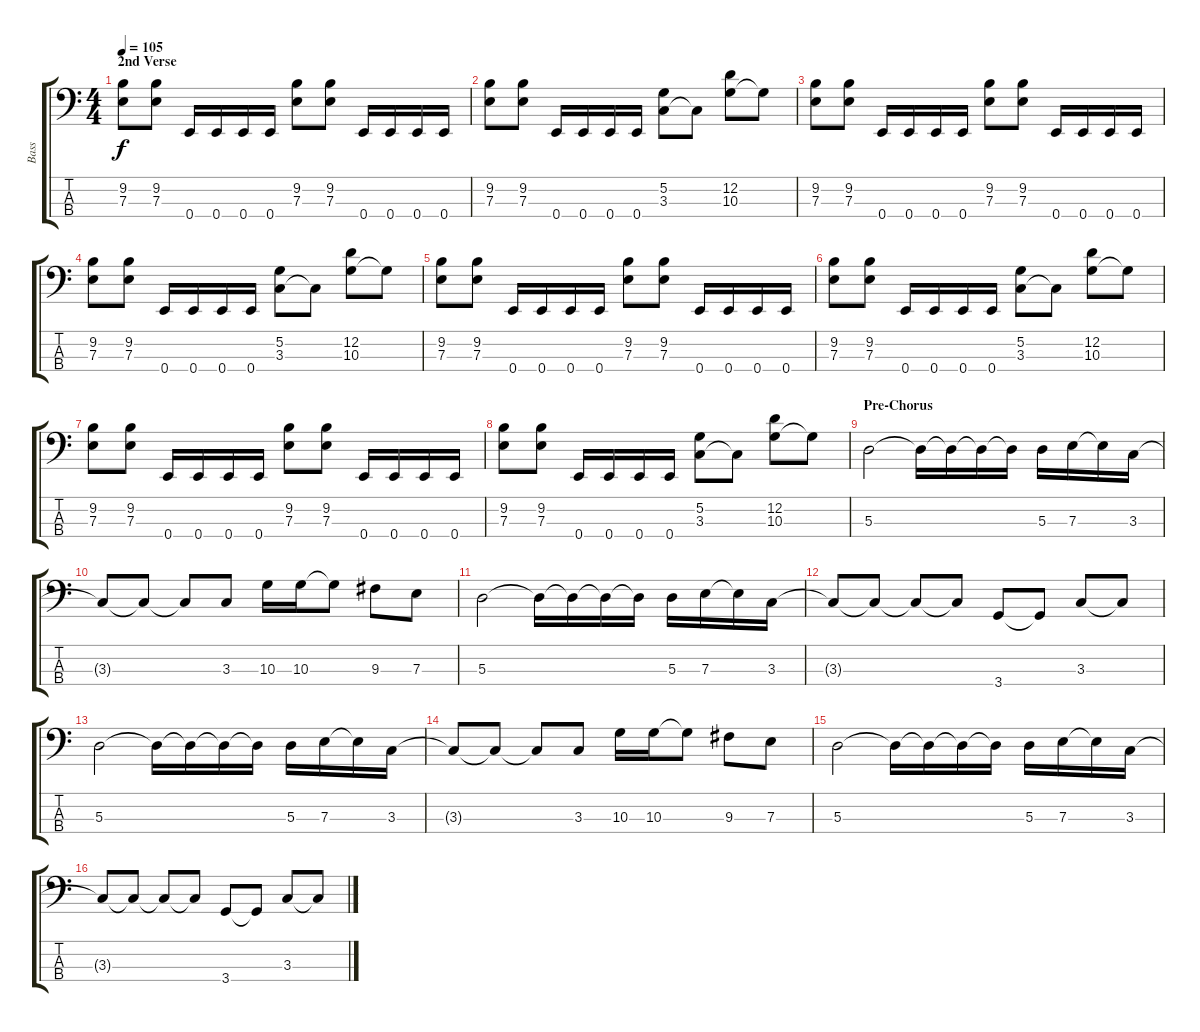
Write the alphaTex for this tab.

\track ("Bass" "Bass") {instrument electricbassfinger}
\staff {score tabs}
\tuning (G2 D2 A1 E1) {hide}
\ts (4 4)
\section ("" "2nd Verse")
\tempo 105
\clef f4
\ks c
(9.2 7.3).8{dy f} (9.2 7.3).8 0.4.16 0.4.16 0.4.16 0.4.16 (9.2 7.3).8 (9.2 7.3).8 0.4.16 0.4.16 0.4.16 0.4.16 |
(9.2 7.3).8 (9.2 7.3).8 0.4.16 0.4.16 0.4.16 0.4.16 (5.2 3.3).8 3.3{t}.8 (12.2 10.3).8 10.3{t}.8 |
(9.2 7.3).8 (9.2 7.3).8 0.4.16 0.4.16 0.4.16 0.4.16 (9.2 7.3).8 (9.2 7.3).8 0.4.16 0.4.16 0.4.16 0.4.16 |
(9.2 7.3).8 (9.2 7.3).8 0.4.16 0.4.16 0.4.16 0.4.16 (5.2 3.3).8 3.3{t}.8 (12.2 10.3).8 10.3{t}.8 |
(9.2 7.3).8 (9.2 7.3).8 0.4.16 0.4.16 0.4.16 0.4.16 (9.2 7.3).8 (9.2 7.3).8 0.4.16 0.4.16 0.4.16 0.4.16 |
(9.2 7.3).8 (9.2 7.3).8 0.4.16 0.4.16 0.4.16 0.4.16 (5.2 3.3).8 3.3{t}.8 (12.2 10.3).8 10.3{t}.8 |
(9.2 7.3).8 (9.2 7.3).8 0.4.16 0.4.16 0.4.16 0.4.16 (9.2 7.3).8 (9.2 7.3).8 0.4.16 0.4.16 0.4.16 0.4.16 |
(9.2 7.3).8 (9.2 7.3).8 0.4.16 0.4.16 0.4.16 0.4.16 (5.2 3.3).8 3.3{t}.8 (12.2 10.3).8 10.3{t}.8 |
\section ("" "Pre-Chorus")
5.3.2 5.3{t}.16 5.3{t}.16 5.3{t}.16 5.3{t}.16 5.3.16 7.3.16 7.3{t}.16 3.3.16 |
3.3{t}.8 3.3{t}.8 3.3{t}.8 3.3.8 10.3.16 10.3.16 10.3{t}.8 9.3.8 7.3.8 |
5.3.2 5.3{t}.16 5.3{t}.16 5.3{t}.16 5.3{t}.16 5.3.16 7.3.16 7.3{t}.16 3.3.16 |
3.3{t}.8 3.3{t}.8 3.3{t}.8 3.3{t}.8 3.4.8 3.4{t}.8 3.3.8 3.3{t}.8 |
5.3.2 5.3{t}.16 5.3{t}.16 5.3{t}.16 5.3{t}.16 5.3.16 7.3.16 7.3{t}.16 3.3.16 |
3.3{t}.8 3.3{t}.8 3.3{t}.8 3.3.8 10.3.16 10.3.16 10.3{t}.8 9.3.8 7.3.8 |
5.3.2 5.3{t}.16 5.3{t}.16 5.3{t}.16 5.3{t}.16 5.3.16 7.3.16 7.3{t}.16 3.3.16 |
3.3{t}.8 3.3{t}.8 3.3{t}.8 3.3{t}.8 3.4.8 3.4{t}.8 3.3.8 3.3{t}.8
